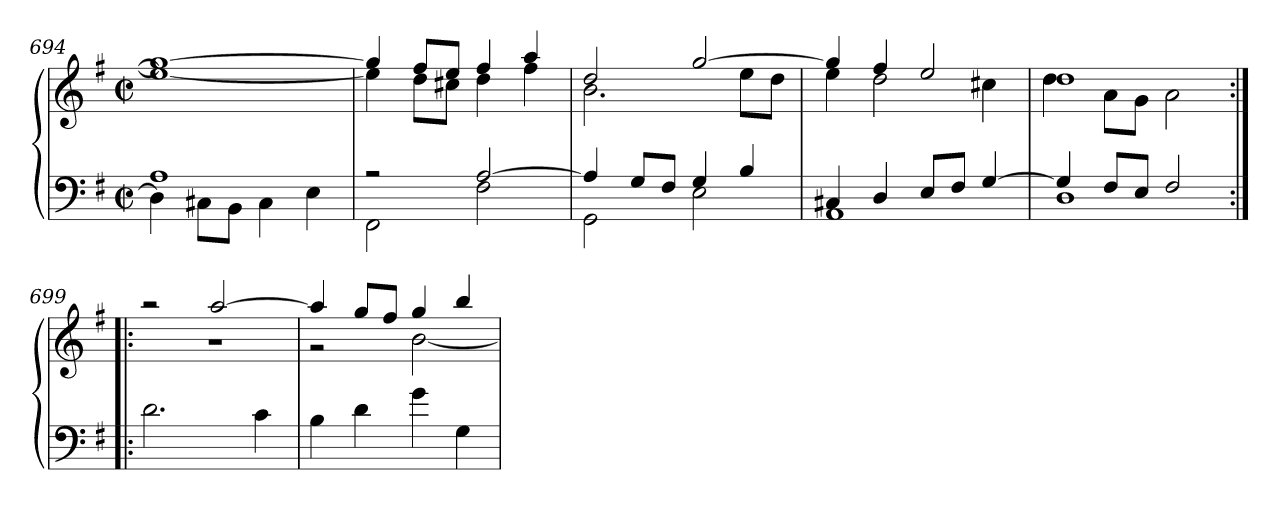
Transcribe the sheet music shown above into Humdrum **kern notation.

**kern	**kern
*part1	*part1
*staff2	*staff1
!!LO:LB:g=z
*clefF4	*clefG2
*k[f#]	*k[f#]
*G:	*G:
*M2/2	*M2/2
*met(c|)	*met(c|)
=694	=694
*^	*^
1A	4D\]	1gg_	1ee_
.	8C#X\L	.	.
.	8BB\J	.	.
.	4C#\	.	.
.	4E\	.	.
=695	=695	=695	=695
2r	2FF#\	4gg/]	4ee\]
.	.	8ff#/L	8dd\L
.	.	8ee/J	8cc#X\J
[2A/	2F#\	4ff#/	4dd\
.	.	4aa/	4ff#\
=696	=696	=696	=696
4A/]	2GG\	2dd/	2.b\
8G/L	.	.	.
8F#/J	.	.	.
4G/	2E\	[2gg/	.
4B/	.	.	8ee\L
.	.	.	8dd\J
=697	=697	=697	=697
4C#X/	1AA	4gg/]	4ee\
4D/	.	4ff#/	2dd\
8E/L	.	2ee/	.
8F#/J	.	.	.
[4G/	.	.	4cc#X\
=698	=698	=698	=698
4G/]	1D	1dd	4dd\
8F#/L	.	.	8a\L
8E/J	.	.	8g\J
2F#/	.	.	2a\
*v	*v	*	*
!!LO:LB:g=z	!!
=699:|!|:	=699:|!|:	=699:|!|:
2.d\	2r	1r
.	[2aa/	.
4c\	.	.
=700	=700	=700
4B\	4aa/]	2r
4d\	8gg/L	.
.	8ff#/J	.
4g\	4gg/	[2b\
4G\	4bb/	.
*	*v	*v
=	=
*-	*-
